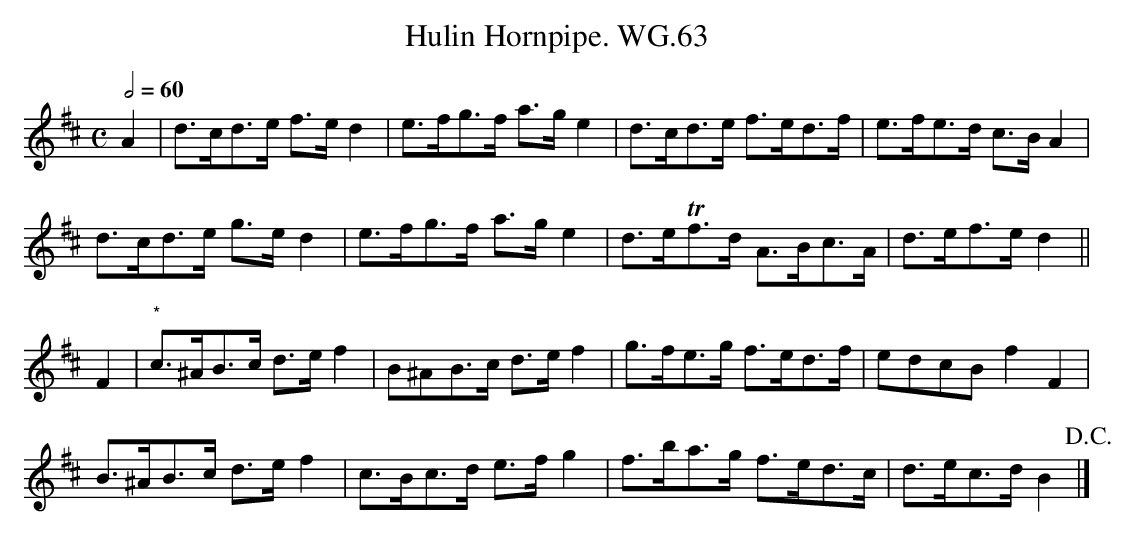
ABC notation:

X:1
T:Hulin Hornpipe. WG.63
M:C
L:1/8
Q:2/4=60
K:D
A2|d>cd>e f>ed2|e>fg>f a>ge2|d>cd>e f>ed>f|e>fe>d c>BA2|
d>cd>e g>ed2|e>fg>f a>ge2|d>eTf>d A>Bc>A|d>ef>e d2||
F2|"*"c>^AB>c d>ef2|B^AB>c d>ef2|g>fe>g f>ed>f|edcB f2F2|
B>^AB>c d>ef2|c>Bc>d e>fg2|f>ba>g f>ed>c|d>ec>d B2 !D.C.!|]
